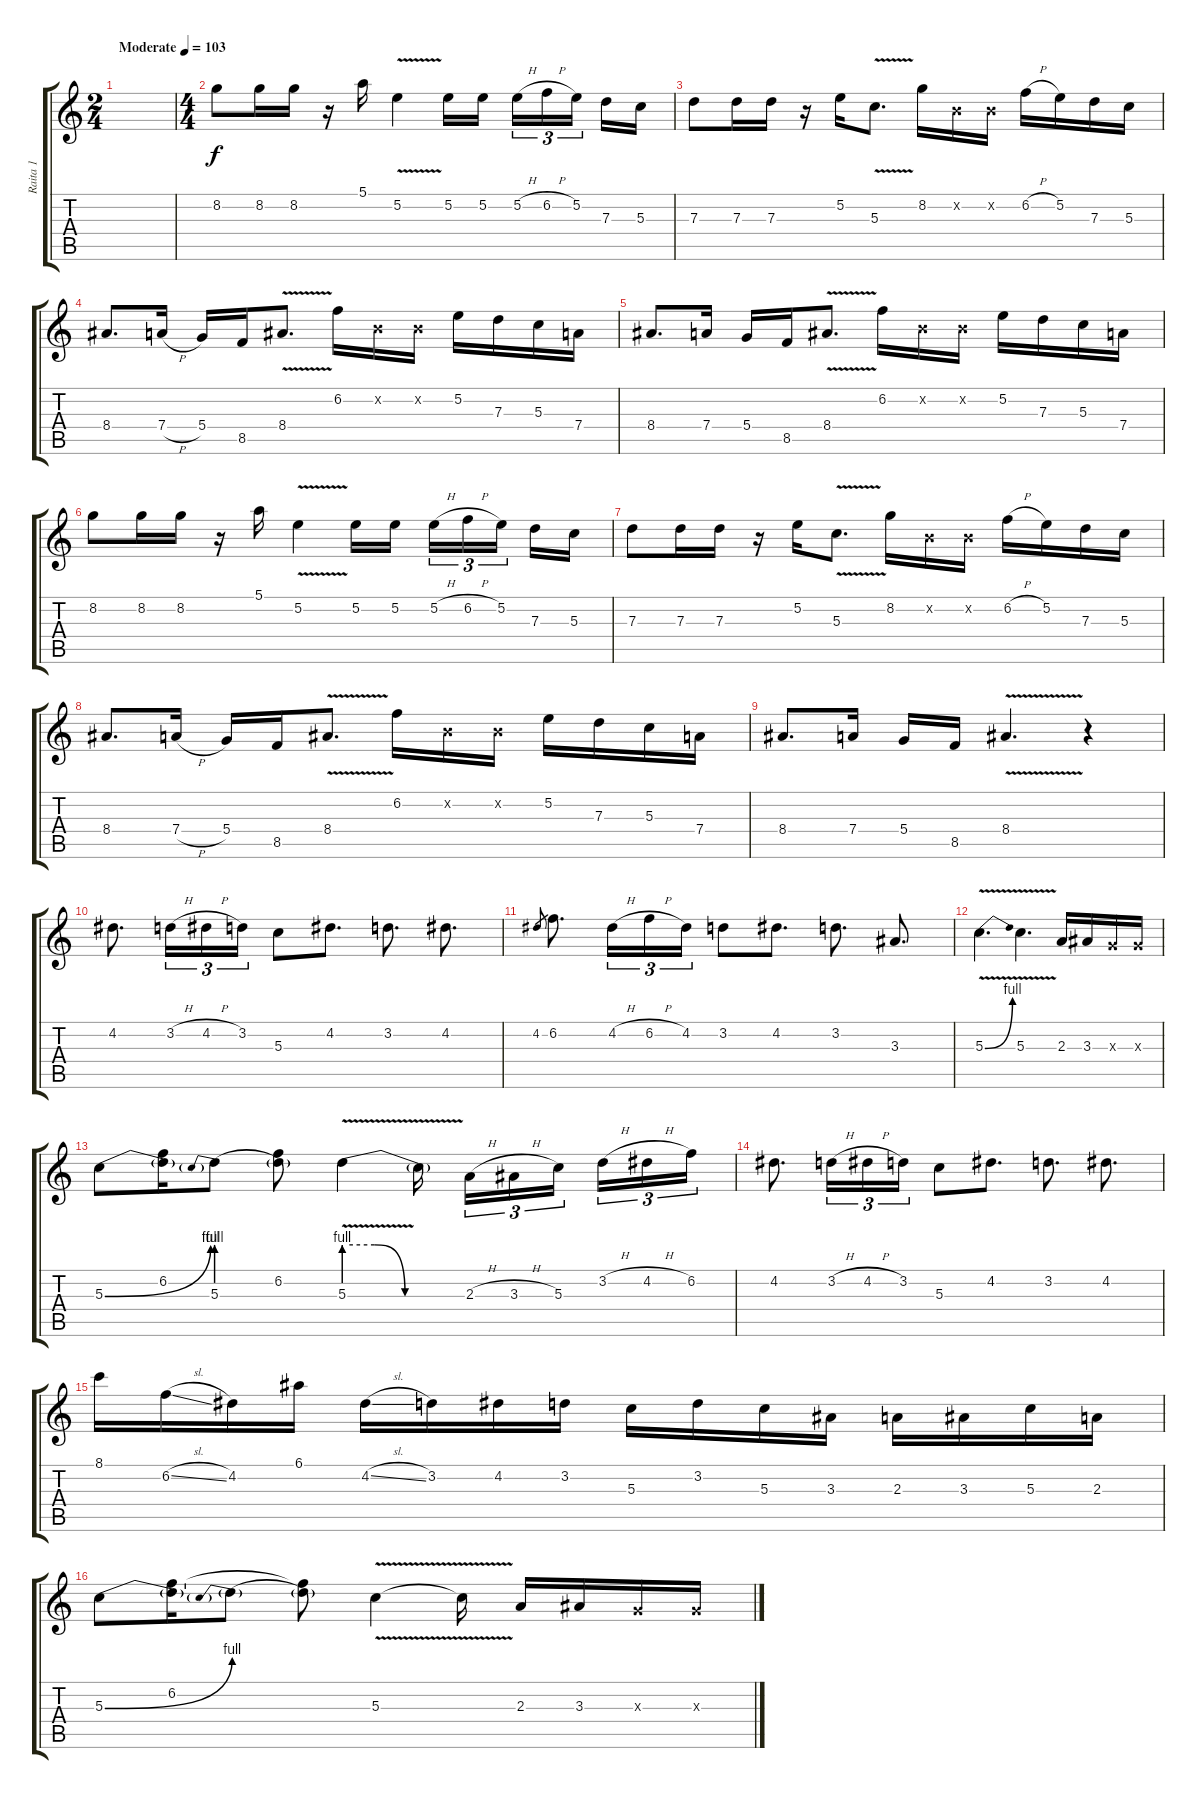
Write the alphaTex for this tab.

\track ("Raita 1" "Raita 1") {instrument distortionguitar}
\staff {score tabs}
\tuning (E4 B3 G3 D3 A2 E2) {hide}
\ts (2 4)
\tempo (103 "Moderate")
\clef g2
\ks c
|
\ts (4 4)
8.2.8 8.2.16 8.2.16 r.16 5.1.16 5.2{v}.4 5.2.16 5.2.16 5.2{h}.16{tu (3 2)} 6.2{h}.16{tu (3 2)} 5.2.16{tu (3 2) beam splitsecondary} 7.3.16 5.3.16 |
7.3.8 7.3.16 7.3.16 r.16 5.2.16 5.3{v}.8{d} 8.2.16 0.2{x}.16 0.2{x}.16 6.2{h}.16 5.2.16 7.3.16 5.3.16 |
8.4.8{d} 7.4{h}.16 5.4.16 8.5.16 8.4{v}.8{d} 6.2.16 0.2{x}.16 0.2{x}.16 5.2.16 7.3.16 5.3.16 7.4.16 |
8.4.8{d} 7.4.16 5.4.16 8.5.16 8.4{v}.8{d} 6.2.16 0.2{x}.16 0.2{x}.16 5.2.16 7.3.16 5.3.16 7.4.16 |
8.2.8 8.2.16 8.2.16 r.16 5.1.16 5.2{v}.4 5.2.16 5.2.16 5.2{h}.16{tu (3 2)} 6.2{h}.16{tu (3 2)} 5.2.16{tu (3 2) beam splitsecondary} 7.3.16 5.3.16 |
7.3.8 7.3.16 7.3.16 r.16 5.2.16 5.3{v}.8{d} 8.2.16 0.2{x}.16 0.2{x}.16 6.2{h}.16 5.2.16 7.3.16 5.3.16 |
8.4.8{d} 7.4{h}.16 5.4.16 8.5.16 8.4{v}.8{d} 6.2.16 0.2{x}.16 0.2{x}.16 5.2.16 7.3.16 5.3.16 7.4.16 |
8.4.8{d} 7.4.16 5.4.16 8.5.16 8.4{v}.4{d} r.4 |
4.2.8{d} 3.2{h}.16{tu (3 2)} 4.2{h}.16{tu (3 2)} 3.2.16{tu (3 2)} 5.3.8 4.2.8{d} 3.2.8{d} 4.2.8{d} |
4.2.8{gr} 6.2.8{d} 4.2{h}.16{tu (3 2)} 6.2{h}.16{tu (3 2)} 4.2.16{tu (3 2)} 3.2.8 4.2.8{d} 3.2.8{d} 3.3.8{d} |
5.3{be (bend 0 0 60 4) v}.4{d} 5.3{v}.4{d} 2.3.16 3.3.16 0.3{x}.16 0.3{x}.16 |
5.3{be (bend 0 0 60 4)}.8 (6.2 5.3{t}).16 5.3{be (prebend 0 4 60 4)}.8 (6.2 5.3{t}).8 5.3{be (custom 0 4 15 4 30 0 60 0) v}.4 5.3{t}.16 2.3{h}.16{tu (3 2)} 3.3{h}.16{tu (3 2)} 5.3.16{tu (3 2) beam splitsecondary} 3.2{h}.16{tu (3 2)} 4.2{h}.16{tu (3 2)} 6.2.16{tu (3 2)} |
4.2.8{d} 3.2{h}.16{tu (3 2)} 4.2{h}.16{tu (3 2)} 3.2.16{tu (3 2)} 5.3.8 4.2.8{d} 3.2.8{d} 4.2.8{d} |
8.1.16 6.2{sl}.16 4.2.16 6.1.16 4.2{sl}.16 3.2.16 4.2.16 3.2.16 5.3.16 3.2.16 5.3.16 3.3.16 2.3.16 3.3.16 5.3.16 2.3.16 |
5.3{be (bend 0 0 60 4)}.8 (6.2 5.3{t}).16 5.3{be (prebend 0 4 60 4) t}.8 (6.2{t} 5.3{t}).8 5.3{v}.4 5.3{t}.16 2.3.16 3.3.16 0.3{x}.16 0.3{x}.16
